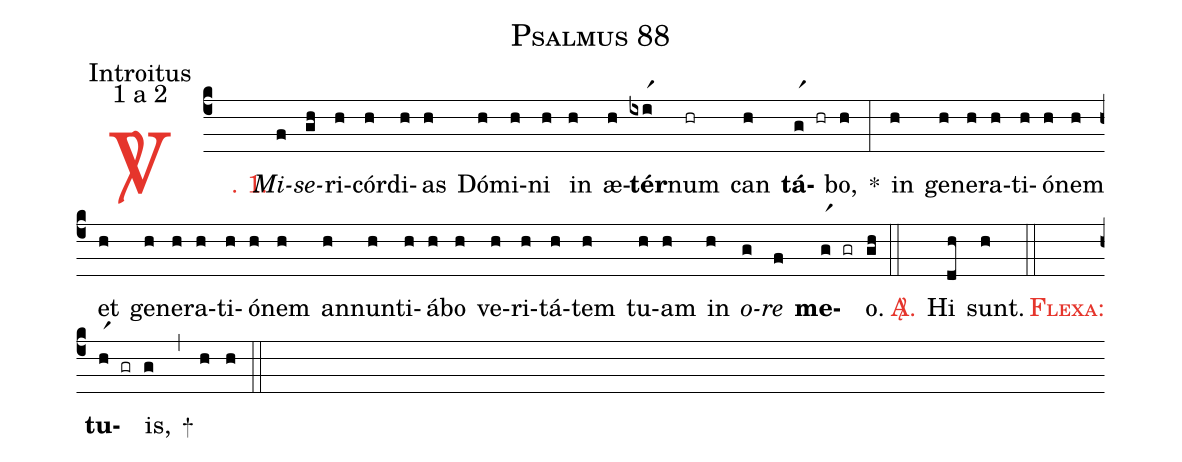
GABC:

name: Psalmus 88;
office-part: Introitus;
mode: 1;
mode-differentia: a 2;
%%
(c4)

<c><sp>V/</sp>. 1.</c>() <i>Mi</i>(f)<i>se</i>(gh)ri(h)cór(h)di(h)as(h) Dó(h)mi(h)ni(h) in(h) æ(h)<b>tér</b>(ixir1)num(hr) can(h) <b>tá</b>(gr1 hr)bo,(h) *(:) in(h) ge(h)ne(h)ra(h)ti(h)ó(h)nem(h) et(h) ge(h)ne(h)ra(h)ti(h)ó(h)nem(h) an(h)nun(h)ti(h)á(h)bo(h) ve(h)ri(h)tá(h)tem(h) tu(h)am(h) in(h) <i>o</i>(g)<i>re</i>(f) <b>me</b>(gr1 gr)o.(gh)

(::)

<nlba><c><sp>A/</sp>.</c>() Hi</nlba>(dh) sunt.(h)

(::)

<c><sc>Flexa</sc>:</c>() <b>tu</b>(hr1 gr)is,(g) +(,) (h) (h)

(::)
